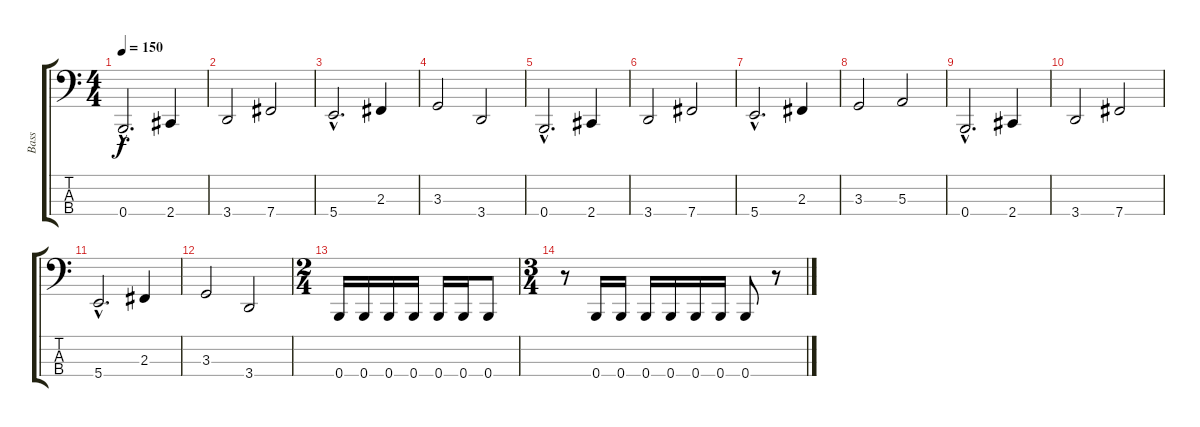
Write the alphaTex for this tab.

\track ("Bass" "Bass") {instrument electricbasspick}
\staff {score tabs}
\tuning (D2 A1 E1 B0) {hide}
\ts (4 4)
\tempo 150
\clef f4
\ks c
0.4{hac}.2{d dy f} 2.4.4 |
3.4.2 7.4.2 |
5.4{hac}.2{d} 2.3.4 |
3.3.2 3.4.2 |
0.4{hac}.2{d} 2.4.4 |
3.4.2 7.4.2 |
5.4{hac}.2{d} 2.3.4 |
3.3.2 5.3.2 |
0.4{hac}.2{d} 2.4.4 |
3.4.2 7.4.2 |
5.4{hac}.2{d} 2.3.4 |
3.3.2 3.4.2 |
\ts (2 4)
0.4.16 0.4.16 0.4.16 0.4.16 0.4.16 0.4.16 0.4.8 |
\ts (3 4)
r.8 0.4.16 0.4.16 0.4.16 0.4.16 0.4.16 0.4.16 0.4.8 r.8
